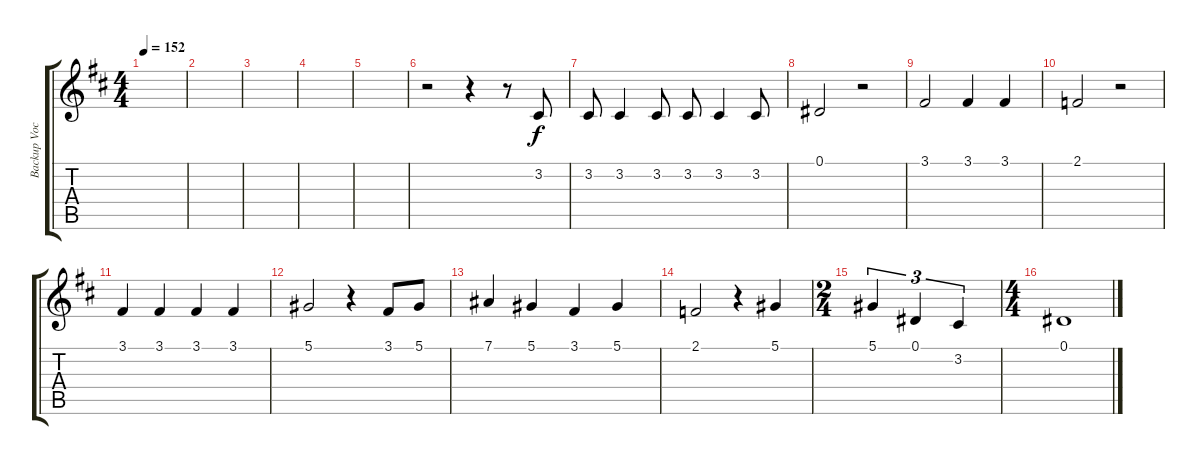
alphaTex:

\track ("Backup Vocals" "Backup Voc") {instrument altosax}
\staff {score tabs}
\tuning (Eb4 Bb3 Gb3 Db3 Ab2 Eb2) {hide}
\ts (4 4)
\tempo 152
\clef g2
\ks d
|
|
|
|
|
r.2 r.4 r.8 3.2.8 |
3.2.8 3.2.4 3.2.8 3.2.8 3.2.4 3.2.8 |
0.1.2 r.2 |
3.1.2 3.1.4 3.1.4 |
2.1.2 r.2 |
3.1.4 3.1.4 3.1.4 3.1.4 |
5.1.2 r.4 3.1.8 5.1.8 |
7.1.4 5.1.4 3.1.4 5.1.4 |
2.1.2 r.4 5.1.4 |
\ts (2 4)
5.1.4{tu (3 2)} 0.1.4{tu (3 2)} 3.2.4{tu (3 2)} |
\ts (4 4)
0.1.1
